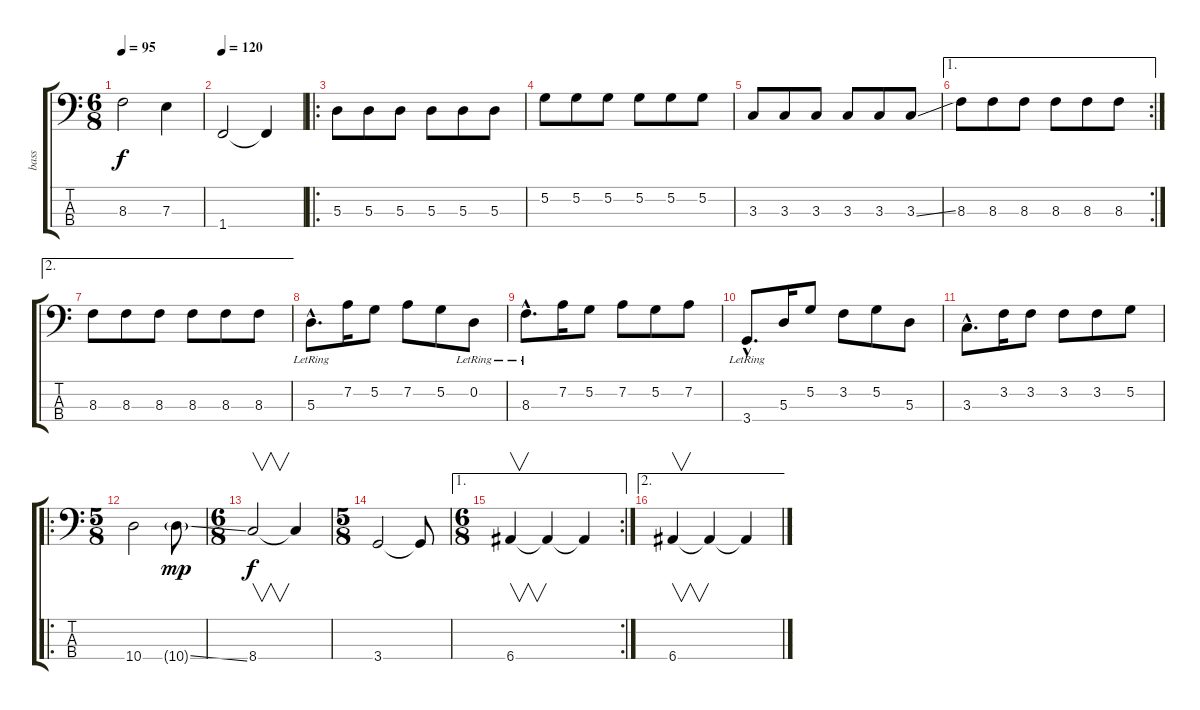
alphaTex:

\track ("bass" "bass") {instrument acousticbass}
\staff {score tabs}
\tuning (G2 D2 A1 E1) {hide}
\ts (6 8)
\tempo 95
\clef f4
\ks c
8.3.2{dy f} 7.3.4 |
\tempo 120
1.4.2 1.4{t}.4 |
\ro
5.3.8{instrument electricbassfinger} 5.3.8 5.3.8 5.3.8 5.3.8 5.3.8 |
5.2.8 5.2.8 5.2.8 5.2.8 5.2.8 5.2.8 |
3.3.8 3.3.8 3.3.8 3.3.8 3.3.8 3.3{ss}.8 |
\ae 1
\rc 2
8.3.8 8.3.8 8.3.8 8.3.8 8.3.8 8.3.8 |
\ae 2
8.3.8 8.3.8 8.3.8 8.3.8 8.3.8 8.3.8 |
5.3{hac lr}.8{d} 7.2.16 5.2.8 7.2.8 5.2.8 0.2{lr}.8 |
8.3{hac lr}.8{d} 7.2.16 5.2.8 7.2.8 5.2.8 7.2.8 |
3.4{hac lr}.8{d} 5.3.16 5.2.8 3.2.8 5.2.8 5.3.8 |
3.3{hac}.8{d} 3.2.16 3.2.8 3.2.8 3.2.8 5.2.8 |
\ro
\ts (5 8)
10.4.2 10.4{ss g}.8{dy mp} |
\ts (6 8)
8.4.2{v dy f} 8.4{t}.4 |
\ts (5 8)
3.4.2 3.4{t}.8 |
\ae 1
\rc 2
\ts (6 8)
6.4.4{v} 6.4{t}.4 6.4{t}.4 |
\ae 2
6.4.4{v} 6.4{t}.4 6.4{t}.4
